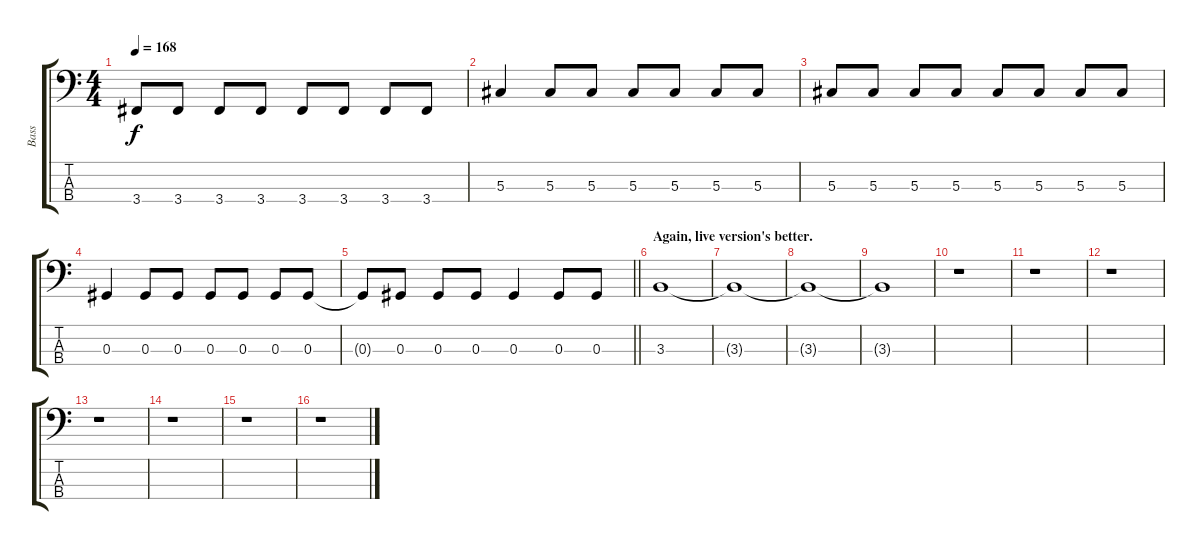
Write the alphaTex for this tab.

\track ("Bass" "Bass") {instrument electricbassfinger}
\staff {score tabs}
\tuning (Gb2 Db2 Ab1 Eb1) {hide}
\ts (4 4)
\tempo 168
\clef f4
\ks c
3.4.8{dy f} 3.4.8 3.4.8 3.4.8 3.4.8 3.4.8 3.4.8 3.4.8 |
5.3.4 5.3.8 5.3.8 5.3.8 5.3.8 5.3.8 5.3.8 |
5.3.8 5.3.8 5.3.8 5.3.8 5.3.8 5.3.8 5.3.8 5.3.8 |
0.3.4 0.3.8 0.3.8 0.3.8 0.3.8 0.3.8 0.3.8 |
\barLineRight lightlight
0.3{t}.8 0.3.8 0.3.8 0.3.8 0.3.4 0.3.8 0.3.8 |
\section ("" "Again, live version's better.")
3.3.1 |
3.3{t}.1 |
3.3{t}.1 |
3.3{t}.1 |
r.1 |
r.1 |
r.1 |
r.1 |
r.1 |
r.1 |
r.1
